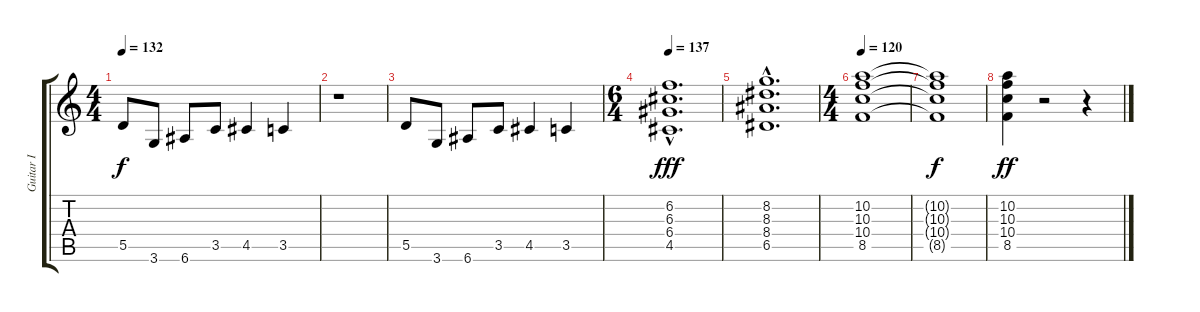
\track ("Guitar I" "Guitar I") {instrument overdrivenguitar}
\staff {score tabs}
\tuning (E4 B3 G3 D3 A2 E2) {hide}
\ts (4 4)
\tempo 132
\clef g2
\ks c
5.5.8{dy f} 3.6.8 6.6.8 3.5.8 4.5.4 3.5.4 |
r.1 |
5.5.8 3.6.8 6.6.8 3.5.8 4.5.4 3.5.4 |
\ts (6 4)
\tempo 137
(6.2{hac} 6.3{hac} 6.4{hac} 4.5{hac}).1{d dy fff} |
(8.2{hac} 8.3{hac} 8.4{hac} 6.5{hac}).1{d} |
\ts (4 4)
\tempo 120
(10.2 10.3 10.4 8.5).1 |
(10.2{t} 10.3{t} 10.4{t} 8.5{t}).1{dy f} |
(10.2 10.3 10.4 8.5).4{dy ff} r.2 r.4
